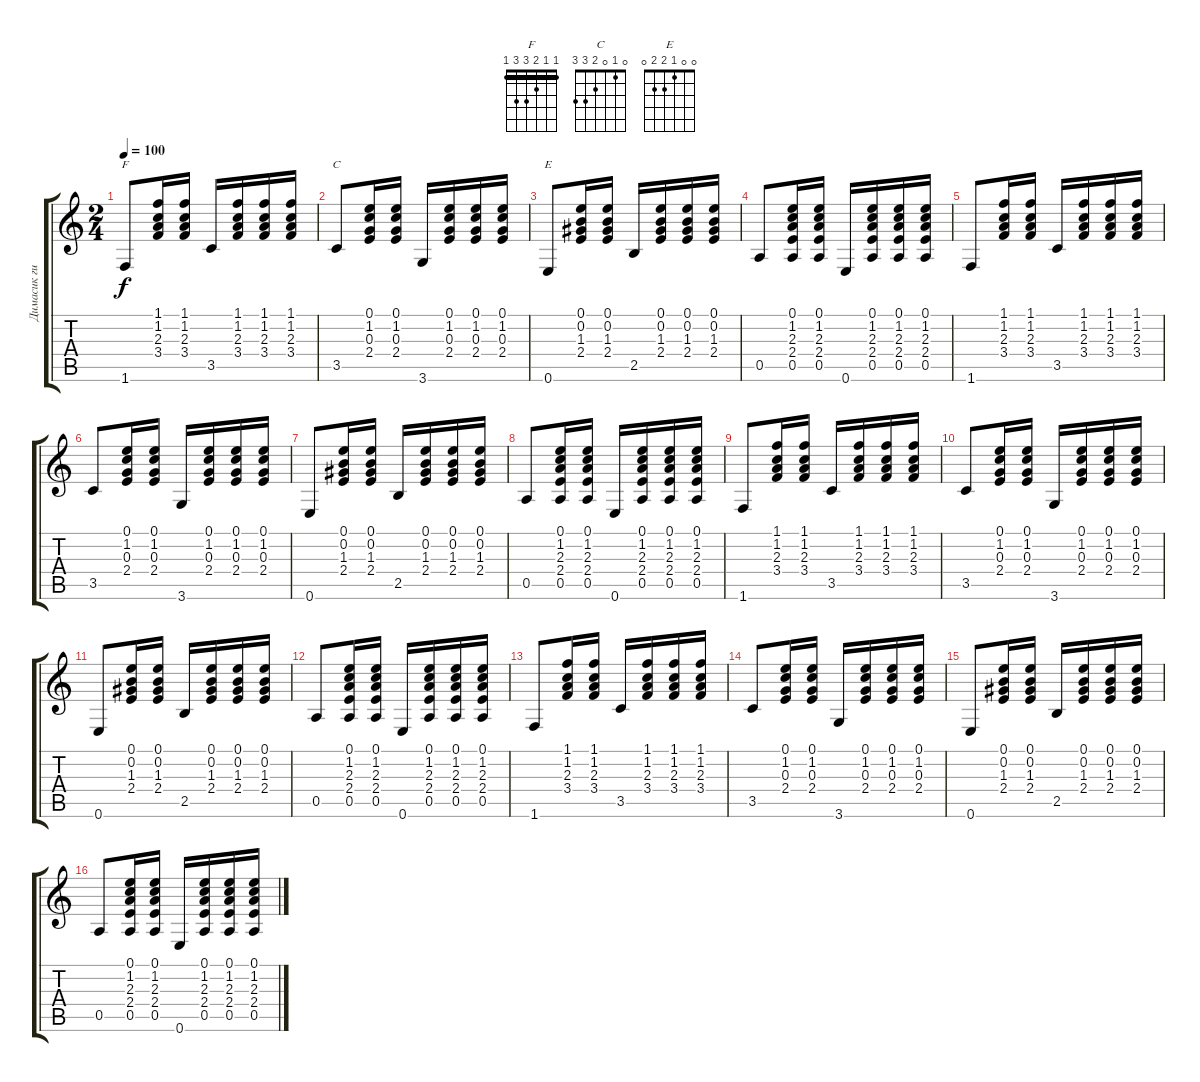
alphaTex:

\track ("Димасик гитара" "Димасик ги") {instrument acousticguitarsteel}
\staff {score tabs}
\tuning (E4 B3 G3 D3 A2 E2) {hide}
\chord ("F" 1 1 2 3 3 1) {barre 1}
\chord ("C" 0 1 0 2 3 3)
\chord ("E" 0 0 1 2 2 0)
\ts (2 4)
\tempo 100
\clef g2
\ks c
1.6.8{ch "F" dy f} (1.1 1.2 2.3 3.4).16 (1.1 1.2 2.3 3.4).16 3.5.16 (1.1 1.2 2.3 3.4).16 (1.1 1.2 2.3 3.4).16 (1.1 1.2 2.3 3.4).16 |
3.5.8{ch "C"} (0.1 1.2 0.3 2.4).16 (0.1 1.2 0.3 2.4).16 3.6.16 (0.1 1.2 0.3 2.4).16 (0.1 1.2 0.3 2.4).16 (0.1 1.2 0.3 2.4).16 |
0.6.8{ch "E"} (0.1 0.2 1.3 2.4).16 (0.1 0.2 1.3 2.4).16 2.5.16 (0.1 0.2 1.3 2.4).16 (0.1 0.2 1.3 2.4).16 (0.1 0.2 1.3 2.4).16 |
0.5.8 (0.1 1.2 2.3 2.4 0.5).16 (0.1 1.2 2.3 2.4 0.5).16 0.6.16 (0.1 1.2 2.3 2.4 0.5).16 (0.1 1.2 2.3 2.4 0.5).16 (0.1 1.2 2.3 2.4 0.5).16 |
1.6.8 (1.1 1.2 2.3 3.4).16 (1.1 1.2 2.3 3.4).16 3.5.16 (1.1 1.2 2.3 3.4).16 (1.1 1.2 2.3 3.4).16 (1.1 1.2 2.3 3.4).16 |
3.5.8 (0.1 1.2 0.3 2.4).16 (0.1 1.2 0.3 2.4).16 3.6.16 (0.1 1.2 0.3 2.4).16 (0.1 1.2 0.3 2.4).16 (0.1 1.2 0.3 2.4).16 |
0.6.8 (0.1 0.2 1.3 2.4).16 (0.1 0.2 1.3 2.4).16 2.5.16 (0.1 0.2 1.3 2.4).16 (0.1 0.2 1.3 2.4).16 (0.1 0.2 1.3 2.4).16 |
0.5.8 (0.1 1.2 2.3 2.4 0.5).16 (0.1 1.2 2.3 2.4 0.5).16 0.6.16 (0.1 1.2 2.3 2.4 0.5).16 (0.1 1.2 2.3 2.4 0.5).16 (0.1 1.2 2.3 2.4 0.5).16 |
1.6.8 (1.1 1.2 2.3 3.4).16 (1.1 1.2 2.3 3.4).16 3.5.16 (1.1 1.2 2.3 3.4).16 (1.1 1.2 2.3 3.4).16 (1.1 1.2 2.3 3.4).16 |
3.5.8 (0.1 1.2 0.3 2.4).16 (0.1 1.2 0.3 2.4).16 3.6.16 (0.1 1.2 0.3 2.4).16 (0.1 1.2 0.3 2.4).16 (0.1 1.2 0.3 2.4).16 |
0.6.8 (0.1 0.2 1.3 2.4).16 (0.1 0.2 1.3 2.4).16 2.5.16 (0.1 0.2 1.3 2.4).16 (0.1 0.2 1.3 2.4).16 (0.1 0.2 1.3 2.4).16 |
0.5.8 (0.1 1.2 2.3 2.4 0.5).16 (0.1 1.2 2.3 2.4 0.5).16 0.6.16 (0.1 1.2 2.3 2.4 0.5).16 (0.1 1.2 2.3 2.4 0.5).16 (0.1 1.2 2.3 2.4 0.5).16 |
1.6.8 (1.1 1.2 2.3 3.4).16 (1.1 1.2 2.3 3.4).16 3.5.16 (1.1 1.2 2.3 3.4).16 (1.1 1.2 2.3 3.4).16 (1.1 1.2 2.3 3.4).16 |
3.5.8 (0.1 1.2 0.3 2.4).16 (0.1 1.2 0.3 2.4).16 3.6.16 (0.1 1.2 0.3 2.4).16 (0.1 1.2 0.3 2.4).16 (0.1 1.2 0.3 2.4).16 |
0.6.8 (0.1 0.2 1.3 2.4).16 (0.1 0.2 1.3 2.4).16 2.5.16 (0.1 0.2 1.3 2.4).16 (0.1 0.2 1.3 2.4).16 (0.1 0.2 1.3 2.4).16 |
0.5.8 (0.1 1.2 2.3 2.4 0.5).16 (0.1 1.2 2.3 2.4 0.5).16 0.6.16 (0.1 1.2 2.3 2.4 0.5).16 (0.1 1.2 2.3 2.4 0.5).16 (0.1 1.2 2.3 2.4 0.5).16
